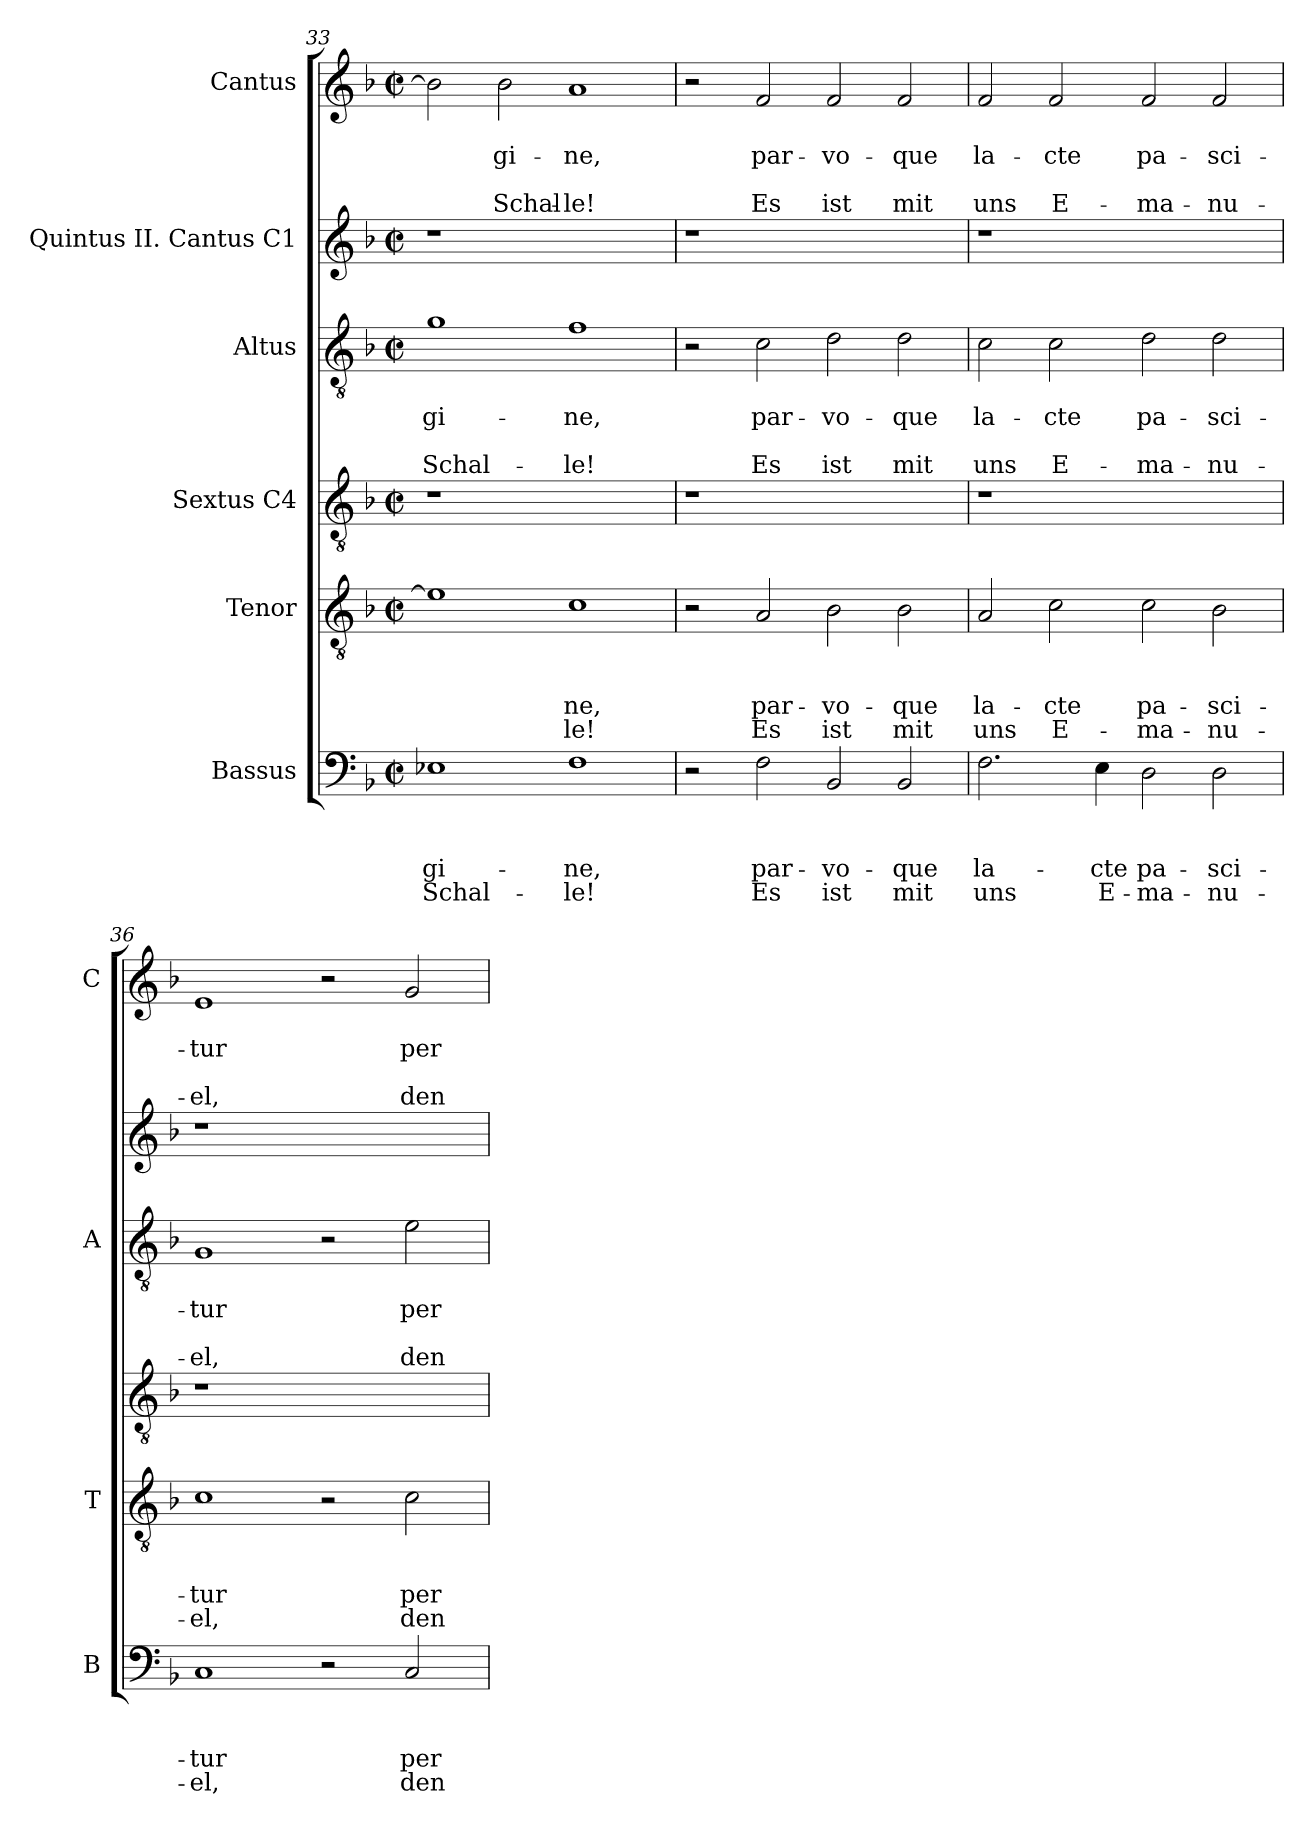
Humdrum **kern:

**kern	**text	**text	**text	**text	**kern	**text	**text	**text	**text	**kern	**kern	**text	**text	**text	**text	**kern	**kern	**text	**text	**text	**text
*part6	*part6	*part6	*part6	*part6	*part5	*part5	*part5	*part5	*part5	*part4	*part3	*part3	*part3	*part3	*part3	*part2	*part1	*part1	*part1	*part1	*part1
*staff6	*staff6	*staff6	*staff6	*staff6	*staff5	*staff5	*staff5	*staff5	*staff5	*staff4	*staff3	*staff3	*staff3	*staff3	*staff3	*staff2	*staff1	*staff1	*staff1	*staff1	*staff1
*I"Bassus	*	*	*	*	*I"Tenor	*	*	*	*	*I"Sextus C4	*I"Altus	*	*	*	*	*I"Quintus II. Cantus C1	*I"Cantus	*	*	*	*
*I'B	*	*	*	*	*I'T	*	*	*	*	*	*I'A	*	*	*	*	*	*I'C	*	*	*	*
*clefF4	*	*	*	*	*clefGv2	*	*	*	*	*clefGv2	*clefGv2	*	*	*	*	*clefG2	*clefG2	*	*	*	*
*k[b-]	*	*	*	*	*k[b-]	*	*	*	*	*k[b-]	*k[b-]	*	*	*	*	*k[b-]	*k[b-]	*	*	*	*
*F:	*	*	*	*	*F:	*	*	*	*	*F:	*F:	*	*	*	*	*F:	*F:	*	*	*	*
*M2/2	*	*	*	*	*M2/2	*	*	*	*	*M2/2	*M2/2	*	*	*	*	*M2/2	*M2/2	*	*	*	*
*met(c|)	*	*	*	*	*met(c|)	*	*	*	*	*met(c|)	*met(c|)	*	*	*	*	*met(c|)	*met(c|)	*	*	*	*
=33	=33	=33	=33	=33	=33	=33	=33	=33	=33	=33	=33	=33	=33	=33	=33	=33	=33	=33	=33	=33	=33
!	!	!	!LO:LY:b	!LO:LY:b	!	!	!	!	!	!	!	!	!LO:LY:b	!	!LO:LY:b	!	!	!	!	!	!
1E-X	.	.	-gi-	Schal-	1e-]	.	.	.	.	1r	1g	.	-gi-	.	Schal-	1r	2b-\]	.	.	.	.
!	!	!	!	!	!	!	!	!	!	!	!	!	!	!	!	!	!	!	!LO:LY:b	!	!LO:LY:b
.	.	.	.	.	.	.	.	.	.	.	.	.	.	.	.	.	2b-\	.	-gi-	.	Schal-
!	!	!	!LO:LY:b	!LO:LY:b	!	!	!	!LO:LY:b	!LO:LY:b	!	!	!	!LO:LY:b	!	!LO:LY:b	!	!	!	!LO:LY:b	!	!LO:LY:b
1F	.	.	-ne,	-le!	1c	.	.	-ne,	-le!	1ryy	1f	.	-ne,	.	-le!	1ryy	1a	.	-ne,	.	-le!
=34	=34	=34	=34	=34	=34	=34	=34	=34	=34	=34	=34	=34	=34	=34	=34	=34	=34	=34	=34	=34	=34
2r	.	.	.	.	2r	.	.	.	.	1r	2r	.	.	.	.	1r	2r	.	.	.	.
!	!	!	!LO:LY:b	!LO:LY:b	!	!	!	!LO:LY:b	!LO:LY:b	!	!	!	!LO:LY:b	!	!LO:LY:b	!	!	!	!LO:LY:b	!	!LO:LY:b
2F\	.	.	par-	Es	2A/	.	.	par-	Es	.	2c\	.	par-	.	Es	.	2f/	.	par-	.	Es
!	!	!	!LO:LY:b	!LO:LY:b	!	!	!	!LO:LY:b	!LO:LY:b	!	!	!	!LO:LY:b	!	!LO:LY:b	!	!	!	!LO:LY:b	!	!LO:LY:b
2BB-/	.	.	-vo-	ist	2B-\	.	.	-vo-	ist	1ryy	2d\	.	-vo-	.	ist	1ryy	2f/	.	-vo-	.	ist
!	!	!	!LO:LY:b	!LO:LY:b	!	!	!	!LO:LY:b	!LO:LY:b	!	!	!	!LO:LY:b	!	!LO:LY:b	!	!	!	!LO:LY:b	!	!LO:LY:b
2BB-/	.	.	-que	mit	2B-\	.	.	-que	mit	.	2d\	.	-que	.	mit	.	2f/	.	-que	.	mit
!!LO:PB:g=z
=35	=35	=35	=35	=35	=35	=35	=35	=35	=35	=35	=35	=35	=35	=35	=35	=35	=35	=35	=35	=35	=35
!	!	!	!LO:LY:b	!LO:LY:b	!	!	!	!LO:LY:b	!LO:LY:b	!	!	!	!LO:LY:b	!	!LO:LY:b	!	!	!	!LO:LY:b	!	!LO:LY:b
2.F\	.	.	la-	uns	2A/	.	.	la-	uns	1r	2c\	.	la-	.	uns	1r	2f/	.	la-	.	uns
!	!	!	!	!	!	!	!	!LO:LY:b	!LO:LY:b	!	!	!	!LO:LY:b	!	!LO:LY:b	!	!	!	!LO:LY:b	!	!LO:LY:b
.	.	.	.	.	2c\	.	.	-cte	E-	.	2c\	.	-cte	.	E-	.	2f/	.	-cte	.	E-
!	!	!	!LO:LY:b	!LO:LY:b	!	!	!	!	!	!	!	!	!	!	!	!	!	!	!	!	!
4E\	.	.	-cte	E-	.	.	.	.	.	.	.	.	.	.	.	.	.	.	.	.	.
!	!	!	!LO:LY:b	!LO:LY:b	!	!	!	!LO:LY:b	!LO:LY:b	!	!	!	!LO:LY:b	!	!LO:LY:b	!	!	!	!LO:LY:b	!	!LO:LY:b
2D\	.	.	pa-	-ma-	2c\	.	.	pa-	-ma-	1ryy	2d\	.	pa-	.	-ma-	1ryy	2f/	.	pa-	.	-ma-
!	!	!	!LO:LY:b	!LO:LY:b	!	!	!	!LO:LY:b	!LO:LY:b	!	!	!	!LO:LY:b	!	!LO:LY:b	!	!	!	!LO:LY:b	!	!LO:LY:b
2D\	.	.	-sci-	-nu-	2B-\	.	.	-sci-	-nu-	.	2d\	.	-sci-	.	-nu-	.	2f/	.	-sci-	.	-nu-
=36	=36	=36	=36	=36	=36	=36	=36	=36	=36	=36	=36	=36	=36	=36	=36	=36	=36	=36	=36	=36	=36
!	!	!	!LO:LY:b	!LO:LY:b	!	!	!	!LO:LY:b	!LO:LY:b	!	!	!	!LO:LY:b	!	!LO:LY:b	!	!	!	!LO:LY:b	!	!LO:LY:b
1C	.	.	-tur	-el,	1c	.	.	-tur	-el,	1r	1G	.	-tur	.	-el,	1r	1e	.	-tur	.	-el,
2r	.	.	.	.	2r	.	.	.	.	1ryy	2r	.	.	.	.	1ryy	2r	.	.	.	.
!	!	!	!LO:LY:b	!LO:LY:b	!	!	!	!LO:LY:b	!LO:LY:b	!	!	!	!LO:LY:b	!	!LO:LY:b	!	!	!	!LO:LY:b	!	!LO:LY:b
2C/	.	.	per	den	2c\	.	.	per	den	.	2e\	.	per	.	den	.	2g/	.	per	.	den
=	=	=	=	=	=	=	=	=	=	=	=	=	=	=	=	=	=	=	=	=	=
*-	*-	*-	*-	*-	*-	*-	*-	*-	*-	*-	*-	*-	*-	*-	*-	*-	*-	*-	*-	*-	*-
